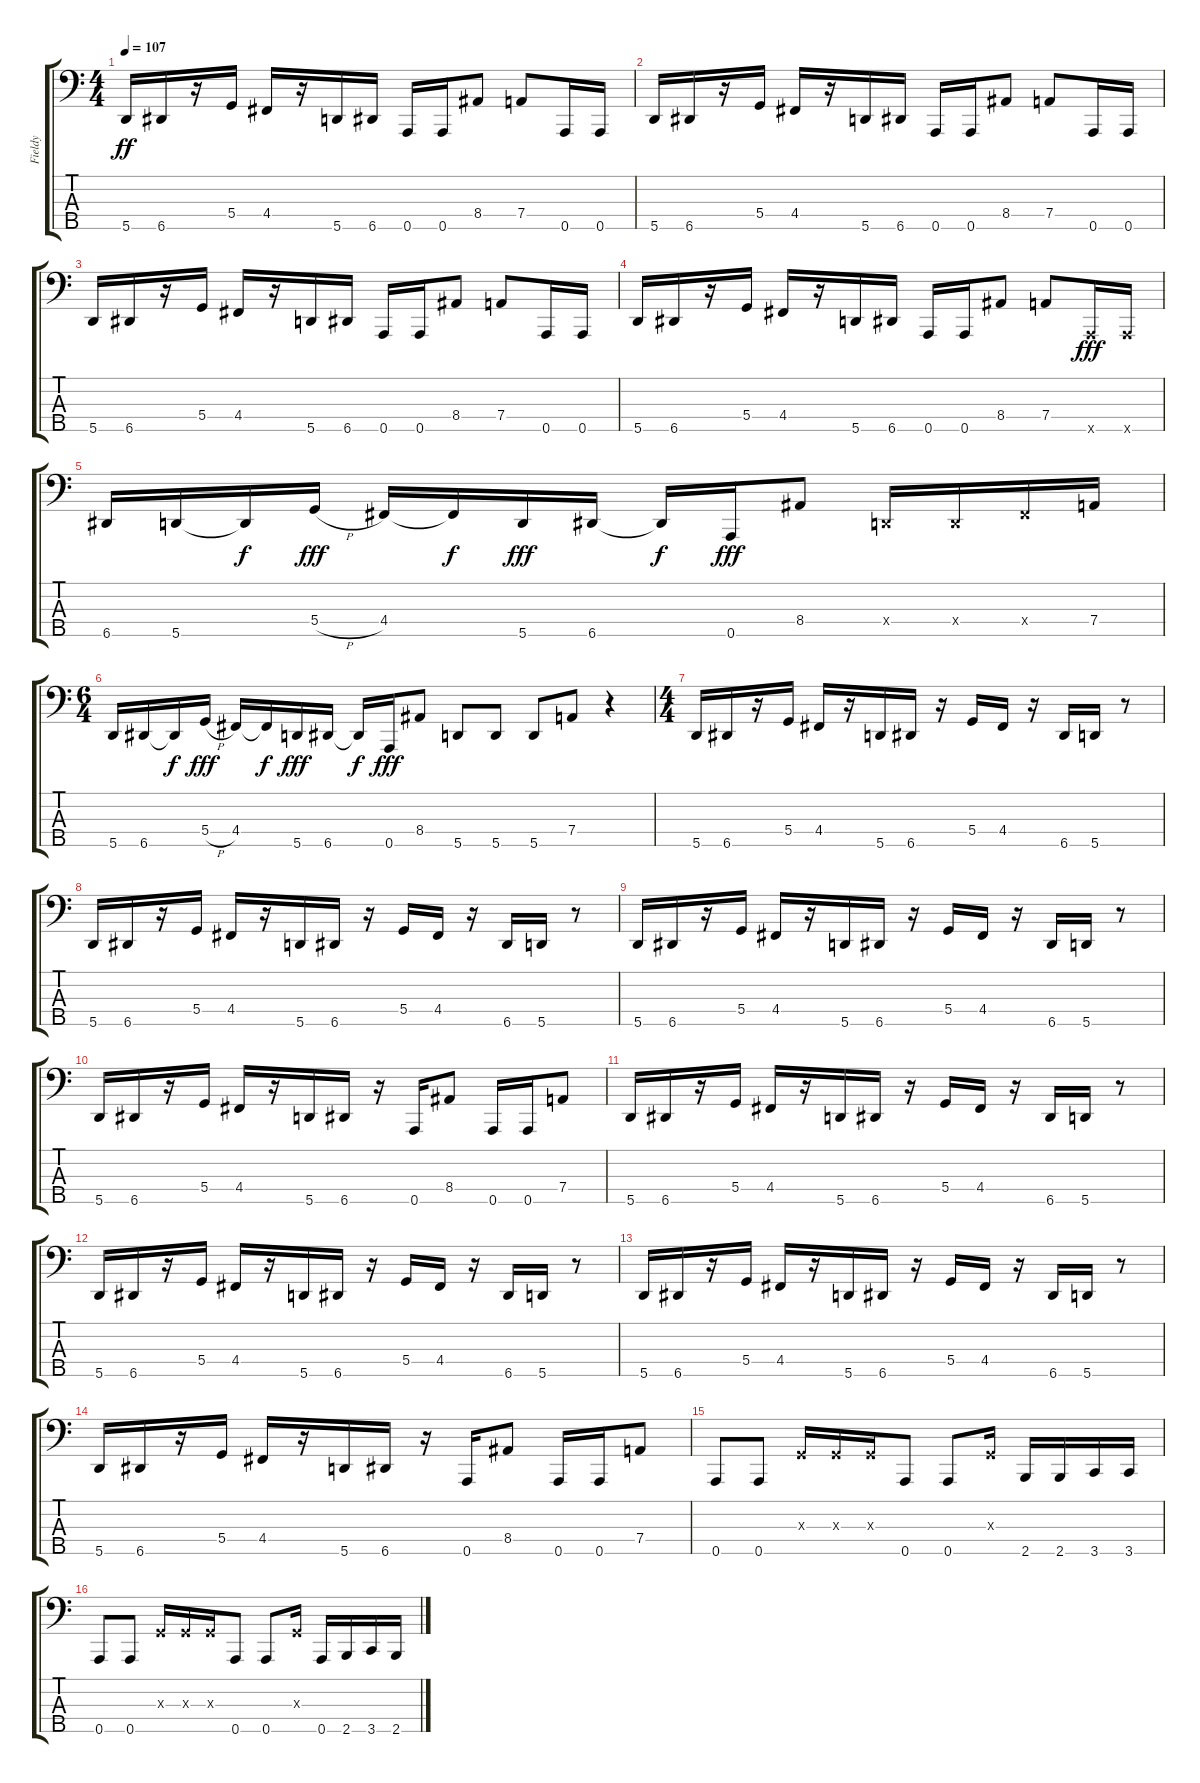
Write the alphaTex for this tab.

\track ("Fieldy" "Fieldy") {instrument slapbass1}
\staff {score tabs}
\tuning (F2 C2 G1 D1 A0) {hide}
\ts (4 4)
\tempo 107
\clef f4
\ks c
5.5.16{dy ff instrument slapbass1} 6.5.16 r.16 5.4.16 4.4.16 r.16 5.5.16 6.5.16 0.5.16 0.5.16 8.4.8 7.4.8 0.5.16 0.5.16 |
5.5.16 6.5.16 r.16 5.4.16 4.4.16 r.16 5.5.16 6.5.16 0.5.16 0.5.16 8.4.8 7.4.8 0.5.16 0.5.16 |
5.5.16 6.5.16 r.16 5.4.16 4.4.16 r.16 5.5.16 6.5.16 0.5.16 0.5.16 8.4.8 7.4.8 0.5.16 0.5.16 |
5.5.16 6.5.16 r.16 5.4.16 4.4.16 r.16 5.5.16 6.5.16 0.5.16 0.5.16 8.4.8 7.4.8 0.5{x}.16{dy fff} 0.5{x}.16 |
6.5.16 5.5.16 5.5{t}.16{dy f} 5.4{h}.16{dy fff} 4.4.16 4.4{t}.16{dy f} 5.5.16{dy fff} 6.5.16 6.5{t}.16{dy f} 0.5.16{dy fff} 8.4.8 0.4{x}.16 0.4{x}.16 4.4{x}.16 7.4.16 |
\ts (6 4)
5.5.16 6.5.16 6.5{t}.16{dy f} 5.4{h}.16{dy fff} 4.4.16 4.4{t}.16{dy f} 5.5.16{dy fff} 6.5.16 6.5{t}.16{dy f} 0.5.16{dy fff} 8.4.8 5.5.8 5.5.8 5.5.8 7.4.8 r.4 |
\ts (4 4)
5.5.16 6.5.16 r.16 5.4.16 4.4.16 r.16 5.5.16 6.5.16 r.16 5.4.16 4.4.16 r.16 6.5.16 5.5.16 r.8 |
5.5.16 6.5.16 r.16 5.4.16 4.4.16 r.16 5.5.16 6.5.16 r.16 5.4.16 4.4.16 r.16 6.5.16 5.5.16 r.8 |
5.5.16 6.5.16 r.16 5.4.16 4.4.16 r.16 5.5.16 6.5.16 r.16 5.4.16 4.4.16 r.16 6.5.16 5.5.16 r.8 |
5.5.16 6.5.16 r.16 5.4.16 4.4.16 r.16 5.5.16 6.5.16 r.16 0.5.16 8.4.8 0.5.16 0.5.16 7.4.8 |
5.5.16 6.5.16 r.16 5.4.16 4.4.16 r.16 5.5.16 6.5.16 r.16 5.4.16 4.4.16 r.16 6.5.16 5.5.16 r.8 |
5.5.16 6.5.16 r.16 5.4.16 4.4.16 r.16 5.5.16 6.5.16 r.16 5.4.16 4.4.16 r.16 6.5.16 5.5.16 r.8 |
5.5.16 6.5.16 r.16 5.4.16 4.4.16 r.16 5.5.16 6.5.16 r.16 5.4.16 4.4.16 r.16 6.5.16 5.5.16 r.8 |
5.5.16 6.5.16 r.16 5.4.16 4.4.16 r.16 5.5.16 6.5.16 r.16 0.5.16 8.4.8 0.5.16 0.5.16 7.4.8 |
0.5.8 0.5.8 0.3{x}.16 0.3{x}.16 0.3{x}.16 0.5.8 0.5.8 0.3{x}.16 2.5.16 2.5.16 3.5.16 3.5.16 |
0.5.8 0.5.8 0.3{x}.16 0.3{x}.16 0.3{x}.16 0.5.8 0.5.8 0.3{x}.16 0.5.16 2.5.16 3.5.16 2.5.16
